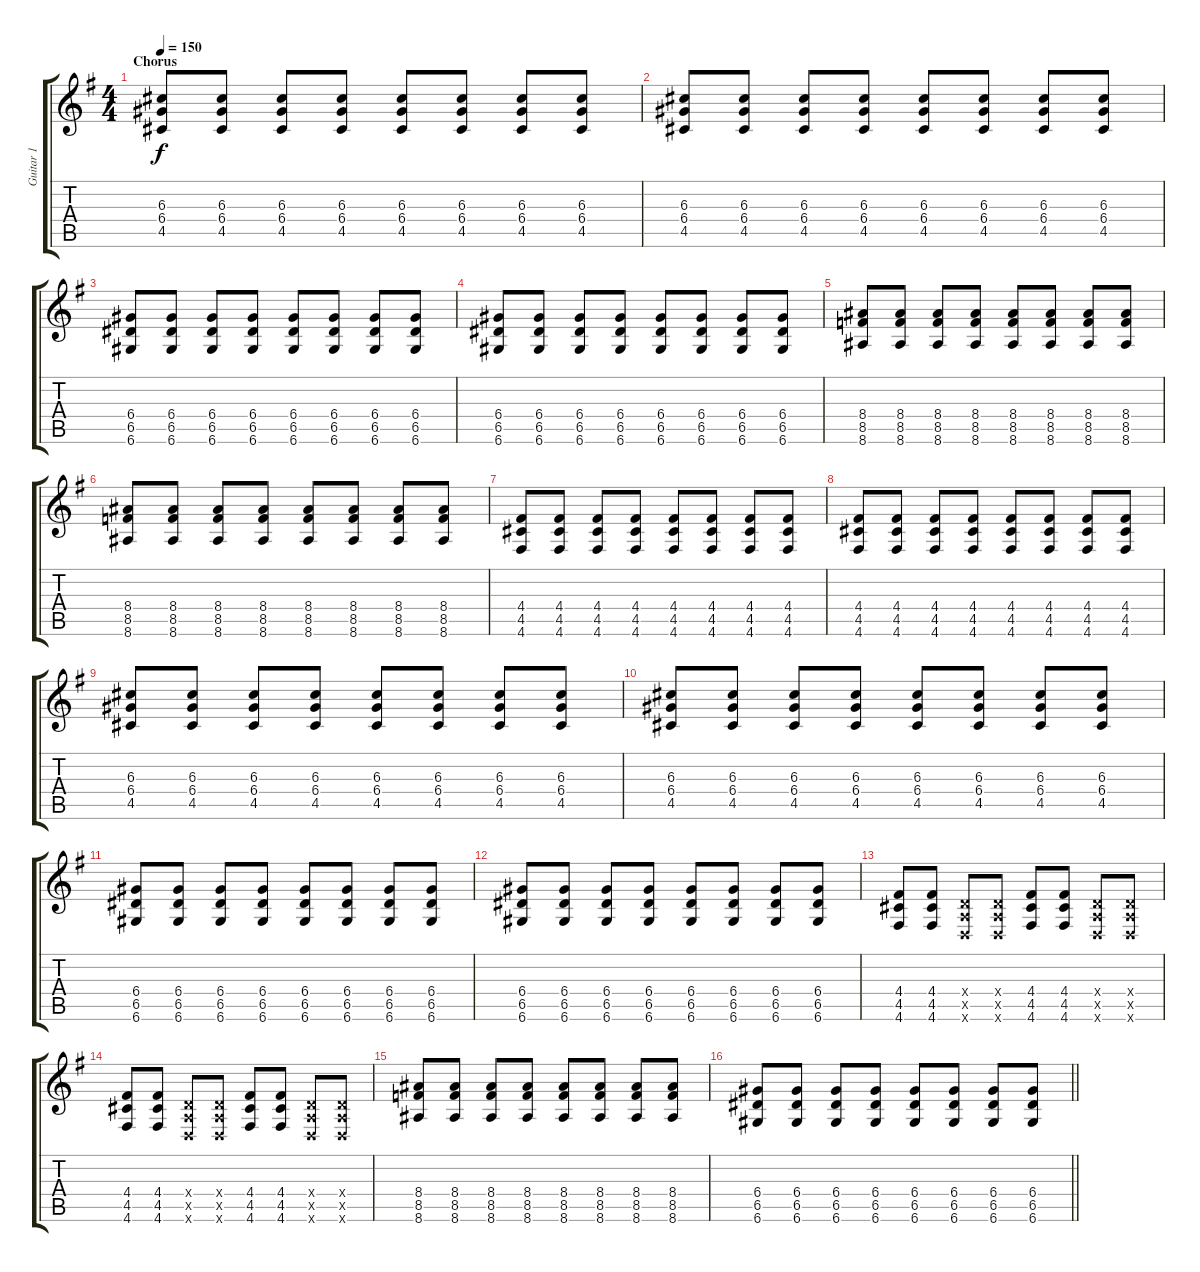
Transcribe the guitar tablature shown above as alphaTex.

\track ("Guitar 1" "Guitar 1") {instrument distortionguitar}
\staff {score tabs}
\tuning (E4 B3 G3 D3 A2 D2) {hide}
\ts (4 4)
\section ("" "Chorus")
\tempo 150
\clef g2
\ks eminor
(6.3 6.4 4.5).8{dy f} (6.3 6.4 4.5).8 (6.3 6.4 4.5).8 (6.3 6.4 4.5).8 (6.3 6.4 4.5).8 (6.3 6.4 4.5).8 (6.3 6.4 4.5).8 (6.3 6.4 4.5).8 |
(6.3 6.4 4.5).8 (6.3 6.4 4.5).8 (6.3 6.4 4.5).8 (6.3 6.4 4.5).8 (6.3 6.4 4.5).8 (6.3 6.4 4.5).8 (6.3 6.4 4.5).8 (6.3 6.4 4.5).8 |
(6.4 6.5 6.6).8 (6.4 6.5 6.6).8 (6.4 6.5 6.6).8 (6.4 6.5 6.6).8 (6.4 6.5 6.6).8 (6.4 6.5 6.6).8 (6.4 6.5 6.6).8 (6.4 6.5 6.6).8 |
(6.4 6.5 6.6).8 (6.4 6.5 6.6).8 (6.4 6.5 6.6).8 (6.4 6.5 6.6).8 (6.4 6.5 6.6).8 (6.4 6.5 6.6).8 (6.4 6.5 6.6).8 (6.4 6.5 6.6).8 |
(8.4 8.5 8.6).8 (8.4 8.5 8.6).8 (8.4 8.5 8.6).8 (8.4 8.5 8.6).8 (8.4 8.5 8.6).8 (8.4 8.5 8.6).8 (8.4 8.5 8.6).8 (8.4 8.5 8.6).8 |
(8.4 8.5 8.6).8 (8.4 8.5 8.6).8 (8.4 8.5 8.6).8 (8.4 8.5 8.6).8 (8.4 8.5 8.6).8 (8.4 8.5 8.6).8 (8.4 8.5 8.6).8 (8.4 8.5 8.6).8 |
(4.4 4.5 4.6).8 (4.4 4.5 4.6).8 (4.4 4.5 4.6).8 (4.4 4.5 4.6).8 (4.4 4.5 4.6).8 (4.4 4.5 4.6).8 (4.4 4.5 4.6).8 (4.4 4.5 4.6).8 |
(4.4 4.5 4.6).8 (4.4 4.5 4.6).8 (4.4 4.5 4.6).8 (4.4 4.5 4.6).8 (4.4 4.5 4.6).8 (4.4 4.5 4.6).8 (4.4 4.5 4.6).8 (4.4 4.5 4.6).8 |
(6.3 6.4 4.5).8 (6.3 6.4 4.5).8 (6.3 6.4 4.5).8 (6.3 6.4 4.5).8 (6.3 6.4 4.5).8 (6.3 6.4 4.5).8 (6.3 6.4 4.5).8 (6.3 6.4 4.5).8 |
(6.3 6.4 4.5).8 (6.3 6.4 4.5).8 (6.3 6.4 4.5).8 (6.3 6.4 4.5).8 (6.3 6.4 4.5).8 (6.3 6.4 4.5).8 (6.3 6.4 4.5).8 (6.3 6.4 4.5).8 |
(6.4 6.5 6.6).8 (6.4 6.5 6.6).8 (6.4 6.5 6.6).8 (6.4 6.5 6.6).8 (6.4 6.5 6.6).8 (6.4 6.5 6.6).8 (6.4 6.5 6.6).8 (6.4 6.5 6.6).8 |
(6.4 6.5 6.6).8 (6.4 6.5 6.6).8 (6.4 6.5 6.6).8 (6.4 6.5 6.6).8 (6.4 6.5 6.6).8 (6.4 6.5 6.6).8 (6.4 6.5 6.6).8 (6.4 6.5 6.6).8 |
(4.4 4.5 4.6).8 (4.4 4.5 4.6).8 (0.4{x} 0.5{x} 0.6{x}).8 (0.4{x} 0.5{x} 0.6{x}).8 (4.4 4.5 4.6).8 (4.4 4.5 4.6).8 (0.4{x} 0.5{x} 0.6{x}).8 (0.4{x} 0.5{x} 0.6{x}).8 |
(4.4 4.5 4.6).8 (4.4 4.5 4.6).8 (0.4{x} 0.5{x} 0.6{x}).8 (0.4{x} 0.5{x} 0.6{x}).8 (4.4 4.5 4.6).8 (4.4 4.5 4.6).8 (0.4{x} 0.5{x} 0.6{x}).8 (0.4{x} 0.5{x} 0.6{x}).8 |
(8.4 8.5 8.6).8 (8.4 8.5 8.6).8 (8.4 8.5 8.6).8 (8.4 8.5 8.6).8 (8.4 8.5 8.6).8 (8.4 8.5 8.6).8 (8.4 8.5 8.6).8 (8.4 8.5 8.6).8 |
\barLineRight lightlight
(6.4 6.5 6.6).8 (6.4 6.5 6.6).8 (6.4 6.5 6.6).8 (6.4 6.5 6.6).8 (6.4 6.5 6.6).8 (6.4 6.5 6.6).8 (6.4 6.5 6.6).8 (6.4 6.5 6.6).8
